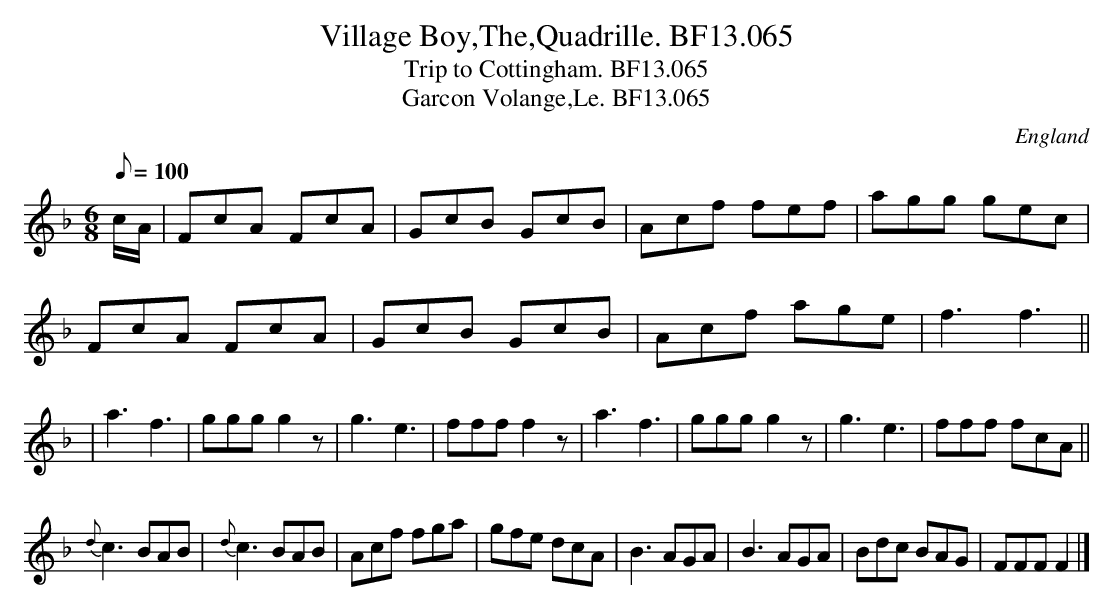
X:1
T:Village Boy,The,Quadrille. BF13.065
T:Trip to Cottingham. BF13.065
T:Garcon Volange,Le. BF13.065
M:6/8
L:1/8
Q:100
O:England
K:F
c/A/|FcA FcA|GcB GcB|Acf fef|agg gec|!
FcA FcA|GcB GcB|Acf age|f3f3||!
|a3f3|gggg2z|g3e3|ffff2z|a3f3|gggg2z|g3e3|fff fcA||!
{d}c3BAB|{d}c3BAB|Acf fga|gfe dcA|B3AGA|B3AGA|Bdc BAG|FFFF2|]
